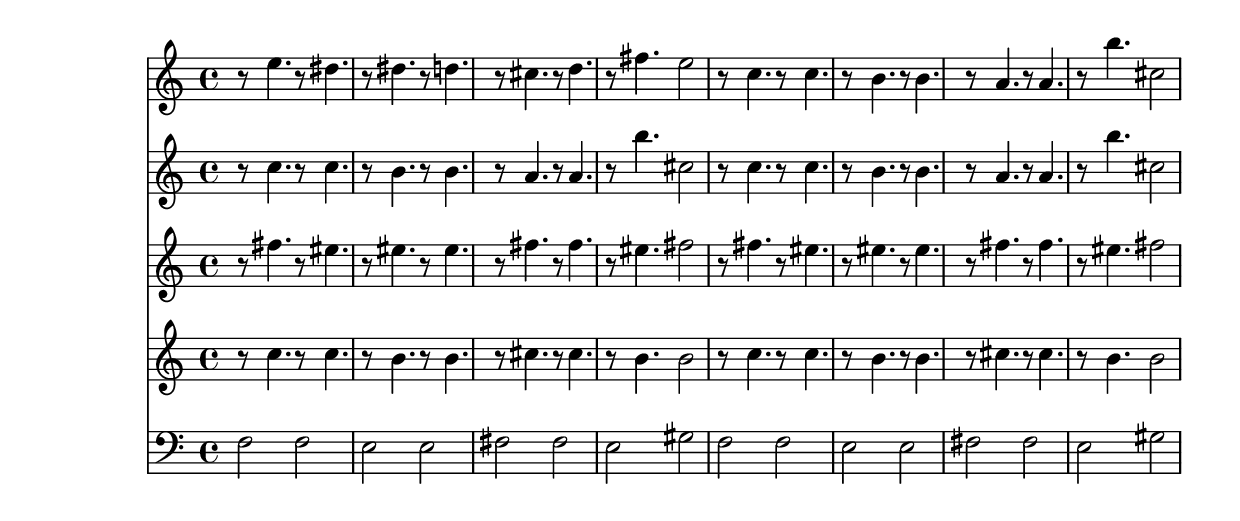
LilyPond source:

kerileeNotes = {
	r8 e''4. r8 dis''4. |
r8 dis''4. r8 d''4. |
r8 cis''4. r8 d''4. |
r8 fis''4. e''2 |

r8 c''4. r8 c''4. |
r8 b'4. r8 b'4. |
r8 a'4. r8 a'4. |
r8 b''4. cis''2 |


}

carolineNotes = {
	r8 c''4. r8 c''4. |
r8 b'4. r8 b'4. |
r8 a'4. r8 a'4. |
r8 b''4. cis''2 |

r8 c''4. r8 c''4. |
r8 b'4. r8 b'4. |
r8 a'4. r8 a'4. |
r8 b''4. cis''2 |


}

saxNotes = \transpose ees c' {
	r8 a'4. r8 gis'4. |
r8 gis'4. r8 gis'4. |
r8 a'4. r8 a'4. |
r8 gis'4. a'2 |

r8 a'4. r8 gis'4. |
r8 gis'4. r8 gis'4. |
r8 a'4. r8 a'4. |
r8 gis'4. a'2 |


}

hornNotes = \transpose f c' {
	r8 f'4. r8 f'4. |
r8 e'4. r8 e'4. |
r8 fis'4. r8 fis'4. |
r8 e'4. e'2 |

r8 f'4. r8 f'4. |
r8 e'4. r8 e'4. |
r8 fis'4. r8 fis'4. |
r8 e'4. e'2 |


}

bassNotes = {
	\clef bass
	f2 f2 |
e2 e2 |
fis2 fis2 |
e2 gis2 |
f2 f2 |
e2 e2 |
fis2 fis2 |
e2 gis2 |


}

<<
\new Staff \kerileeNotes

\new Staff \carolineNotes

\new Staff \saxNotes

\new Staff \hornNotes

\new Staff \bassNotes
>>
